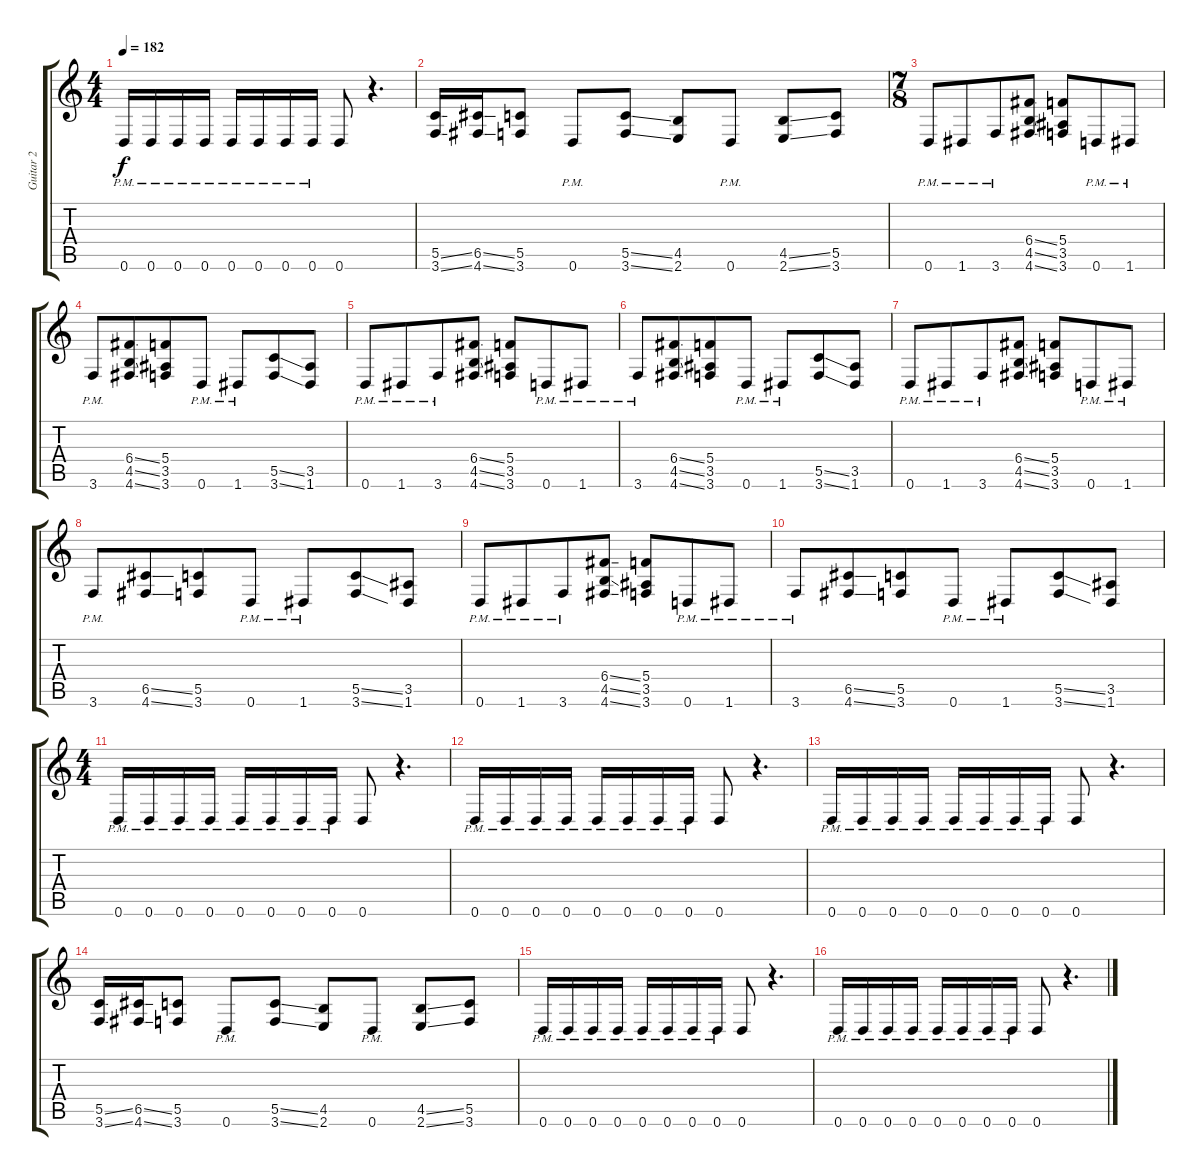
\track ("Guitar 2" "Guitar 2") {instrument distortionguitar}
\staff {score tabs}
\tuning (D4 A3 F3 C3 G2 D2) {hide}
\ts (4 4)
\tempo 182
\clef g2
\ks c
0.6{pm}.16{dy f} 0.6{pm}.16 0.6{pm}.16 0.6{pm}.16 0.6{pm}.16 0.6{pm}.16 0.6{pm}.16 0.6{pm}.16 0.6.8 r.4{d} |
(5.5{ss} 3.6{ss}).16 (6.5{ss} 4.6{ss}).16 (5.5 3.6).8 0.6{pm}.8 (5.5{ss} 3.6{ss}).8 (4.5 2.6).8 0.6{pm}.8 (4.5{ss} 2.6{ss}).8 (5.5 3.6).8 |
\ts (7 8)
0.6{pm}.8 1.6{pm}.8 3.6{pm}.8 (6.4{ss} 4.5{ss} 4.6{ss}).8 (5.4 3.5 3.6).8 0.6{pm}.8 1.6{pm}.8 |
3.6{pm}.8 (6.4{ss} 4.5{ss} 4.6{ss}).8 (5.4 3.5 3.6).8 0.6{pm}.8 1.6{pm}.8 (5.5{ss} 3.6{ss}).8 (3.5 1.6).8 |
0.6{pm}.8 1.6{pm}.8 3.6{pm}.8 (6.4{ss} 4.5{ss} 4.6{ss}).8 (5.4 3.5 3.6).8 0.6{pm}.8 1.6{pm}.8 |
3.6{pm}.8 (6.4{ss} 4.5{ss} 4.6{ss}).8 (5.4 3.5 3.6).8 0.6{pm}.8 1.6{pm}.8 (5.5{ss} 3.6{ss}).8 (3.5 1.6).8 |
0.6{pm}.8 1.6{pm}.8 3.6{pm}.8 (6.4{ss} 4.5{ss} 4.6{ss}).8 (5.4 3.5 3.6).8 0.6{pm}.8 1.6{pm}.8 |
3.6{pm}.8 (6.5{ss} 4.6{ss}).8 (5.5 3.6).8 0.6{pm}.8 1.6{pm}.8 (5.5{ss} 3.6{ss}).8 (3.5 1.6).8 |
0.6{pm}.8 1.6{pm}.8 3.6{pm}.8 (6.4{ss} 4.5{ss} 4.6{ss}).8 (5.4 3.5 3.6).8 0.6{pm}.8 1.6{pm}.8 |
3.6{pm}.8 (6.5{ss} 4.6{ss}).8 (5.5 3.6).8 0.6{pm}.8 1.6{pm}.8 (5.5{ss} 3.6{ss}).8 (3.5 1.6).8 |
\ts (4 4)
0.6{pm}.16 0.6{pm}.16 0.6{pm}.16 0.6{pm}.16 0.6{pm}.16 0.6{pm}.16 0.6{pm}.16 0.6{pm}.16 0.6.8 r.4{d} |
0.6{pm}.16 0.6{pm}.16 0.6{pm}.16 0.6{pm}.16 0.6{pm}.16 0.6{pm}.16 0.6{pm}.16 0.6{pm}.16 0.6.8 r.4{d} |
0.6{pm}.16 0.6{pm}.16 0.6{pm}.16 0.6{pm}.16 0.6{pm}.16 0.6{pm}.16 0.6{pm}.16 0.6{pm}.16 0.6.8 r.4{d} |
(5.5{ss} 3.6{ss}).16 (6.5{ss} 4.6{ss}).16 (5.5 3.6).8 0.6{pm}.8 (5.5{ss} 3.6{ss}).8 (4.5 2.6).8 0.6{pm}.8 (4.5{ss} 2.6{ss}).8 (5.5 3.6).8 |
0.6{pm}.16 0.6{pm}.16 0.6{pm}.16 0.6{pm}.16 0.6{pm}.16 0.6{pm}.16 0.6{pm}.16 0.6{pm}.16 0.6.8 r.4{d} |
0.6{pm}.16 0.6{pm}.16 0.6{pm}.16 0.6{pm}.16 0.6{pm}.16 0.6{pm}.16 0.6{pm}.16 0.6{pm}.16 0.6.8 r.4{d}
